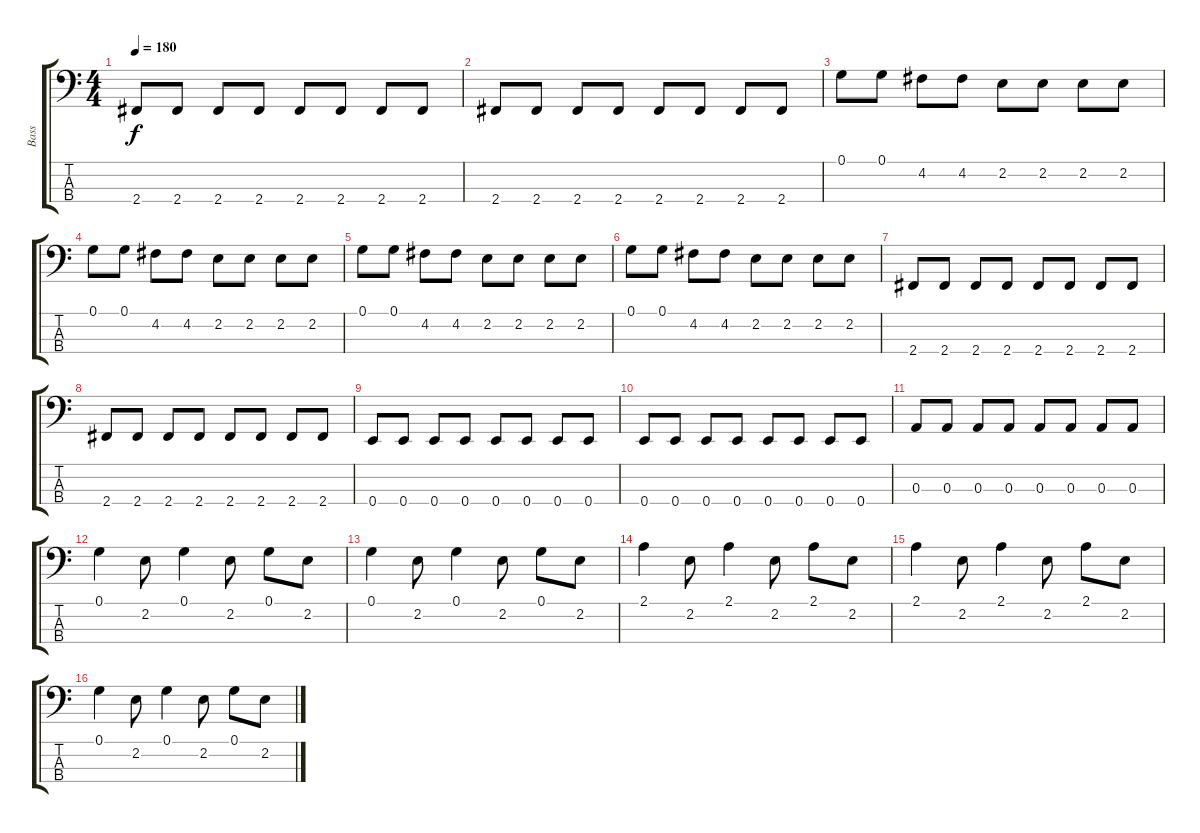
\track ("Bass" "Bass") {instrument electricbasspick}
\staff {score tabs}
\tuning (G2 D2 A1 E1) {hide}
\ts (4 4)
\tempo 180
\clef f4
\ks c
2.4.8{dy f} 2.4.8 2.4.8 2.4.8 2.4.8 2.4.8 2.4.8 2.4.8 |
2.4.8 2.4.8 2.4.8 2.4.8 2.4.8 2.4.8 2.4.8 2.4.8 |
0.1.8 0.1.8 4.2.8 4.2.8 2.2.8 2.2.8 2.2.8 2.2.8 |
0.1.8 0.1.8 4.2.8 4.2.8 2.2.8 2.2.8 2.2.8 2.2.8 |
0.1.8 0.1.8 4.2.8 4.2.8 2.2.8 2.2.8 2.2.8 2.2.8 |
0.1.8 0.1.8 4.2.8 4.2.8 2.2.8 2.2.8 2.2.8 2.2.8 |
2.4.8 2.4.8 2.4.8 2.4.8 2.4.8 2.4.8 2.4.8 2.4.8 |
2.4.8 2.4.8 2.4.8 2.4.8 2.4.8 2.4.8 2.4.8 2.4.8 |
0.4.8 0.4.8 0.4.8 0.4.8 0.4.8 0.4.8 0.4.8 0.4.8 |
0.4.8 0.4.8 0.4.8 0.4.8 0.4.8 0.4.8 0.4.8 0.4.8 |
0.3.8 0.3.8 0.3.8 0.3.8 0.3.8 0.3.8 0.3.8 0.3.8 |
0.1.4 2.2.8 0.1.4 2.2.8 0.1.8 2.2.8 |
0.1.4 2.2.8 0.1.4 2.2.8 0.1.8 2.2.8 |
2.1.4 2.2.8 2.1.4 2.2.8 2.1.8 2.2.8 |
2.1.4 2.2.8 2.1.4 2.2.8 2.1.8 2.2.8 |
0.1.4 2.2.8 0.1.4 2.2.8 0.1.8 2.2.8
